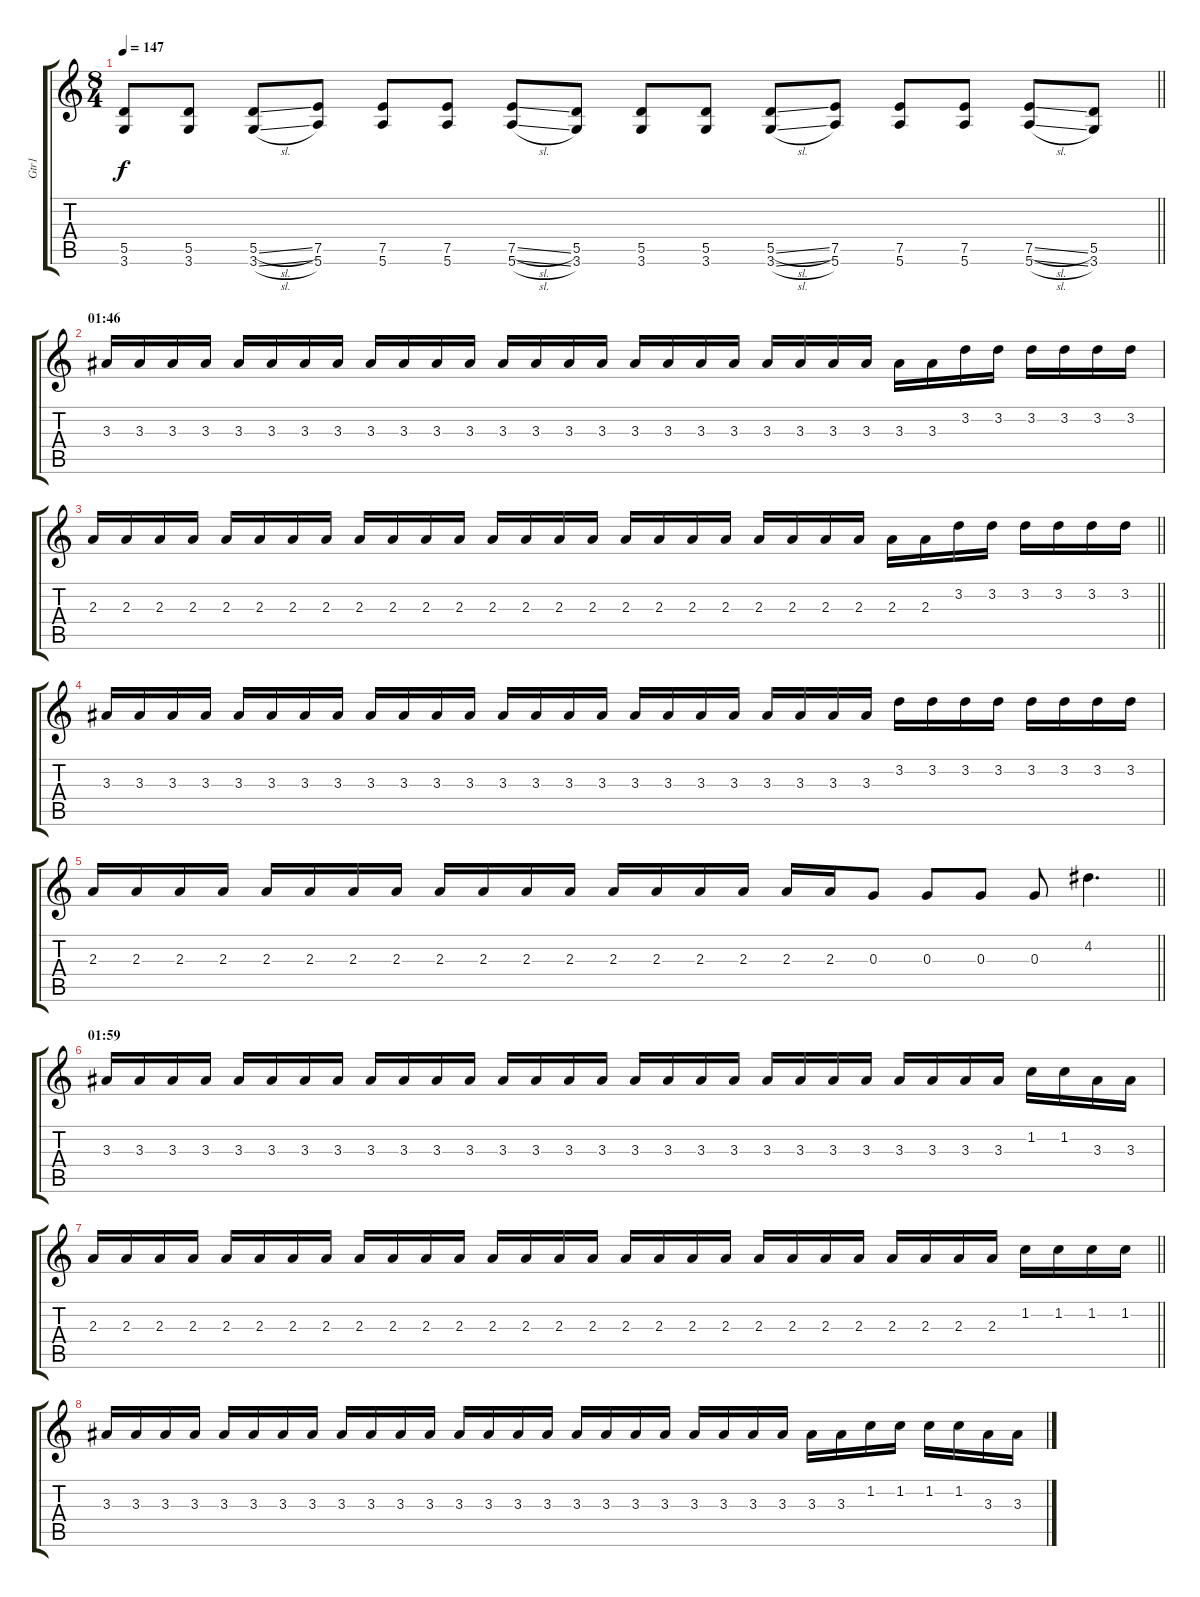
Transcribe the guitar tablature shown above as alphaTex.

\track ("Gtr1" "Gtr1") {instrument distortionguitar}
\staff {score tabs}
\tuning (E4 B3 G3 D3 A2 E2) {hide}
\ts (8 4)
\tempo 147
\clef g2
\barLineRight lightlight
\ks c
(5.5 3.6).8{dy f} (5.5 3.6).8 (5.5{sl} 3.6{sl}).8 (7.5 5.6).8 (7.5 5.6).8 (7.5 5.6).8 (7.5{sl} 5.6{sl}).8 (5.5 3.6).8 (5.5 3.6).8 (5.5 3.6).8 (5.5{sl} 3.6{sl}).8 (7.5 5.6).8 (7.5 5.6).8 (7.5 5.6).8 (7.5{sl} 5.6{sl}).8 (5.5 3.6).8 |
\section ("" "01:46")
3.3.16 3.3.16 3.3.16 3.3.16 3.3.16 3.3.16 3.3.16 3.3.16 3.3.16 3.3.16 3.3.16 3.3.16 3.3.16 3.3.16 3.3.16 3.3.16 3.3.16 3.3.16 3.3.16 3.3.16 3.3.16 3.3.16 3.3.16 3.3.16 3.3.16 3.3.16 3.2.16 3.2.16 3.2.16 3.2.16 3.2.16 3.2.16 |
\barLineRight lightlight
2.3.16 2.3.16 2.3.16 2.3.16 2.3.16 2.3.16 2.3.16 2.3.16 2.3.16 2.3.16 2.3.16 2.3.16 2.3.16 2.3.16 2.3.16 2.3.16 2.3.16 2.3.16 2.3.16 2.3.16 2.3.16 2.3.16 2.3.16 2.3.16 2.3.16 2.3.16 3.2.16 3.2.16 3.2.16 3.2.16 3.2.16 3.2.16 |
3.3.16 3.3.16 3.3.16 3.3.16 3.3.16 3.3.16 3.3.16 3.3.16 3.3.16 3.3.16 3.3.16 3.3.16 3.3.16 3.3.16 3.3.16 3.3.16 3.3.16 3.3.16 3.3.16 3.3.16 3.3.16 3.3.16 3.3.16 3.3.16 3.2.16 3.2.16 3.2.16 3.2.16 3.2.16 3.2.16 3.2.16 3.2.16 |
\barLineRight lightlight
2.3.16 2.3.16 2.3.16 2.3.16 2.3.16 2.3.16 2.3.16 2.3.16 2.3.16 2.3.16 2.3.16 2.3.16 2.3.16 2.3.16 2.3.16 2.3.16 2.3.16 2.3.16 0.3.8 0.3.8 0.3.8 0.3.8 4.2.4{d} |
\section ("" "01:59")
3.3.16 3.3.16 3.3.16 3.3.16 3.3.16 3.3.16 3.3.16 3.3.16 3.3.16 3.3.16 3.3.16 3.3.16 3.3.16 3.3.16 3.3.16 3.3.16 3.3.16 3.3.16 3.3.16 3.3.16 3.3.16 3.3.16 3.3.16 3.3.16 3.3.16 3.3.16 3.3.16 3.3.16 1.2.16 1.2.16 3.3.16 3.3.16 |
\barLineRight lightlight
2.3.16 2.3.16 2.3.16 2.3.16 2.3.16 2.3.16 2.3.16 2.3.16 2.3.16 2.3.16 2.3.16 2.3.16 2.3.16 2.3.16 2.3.16 2.3.16 2.3.16 2.3.16 2.3.16 2.3.16 2.3.16 2.3.16 2.3.16 2.3.16 2.3.16 2.3.16 2.3.16 2.3.16 1.2.16 1.2.16 1.2.16 1.2.16 |
3.3.16 3.3.16 3.3.16 3.3.16 3.3.16 3.3.16 3.3.16 3.3.16 3.3.16 3.3.16 3.3.16 3.3.16 3.3.16 3.3.16 3.3.16 3.3.16 3.3.16 3.3.16 3.3.16 3.3.16 3.3.16 3.3.16 3.3.16 3.3.16 3.3.16 3.3.16 1.2.16 1.2.16 1.2.16 1.2.16 3.3.16 3.3.16
